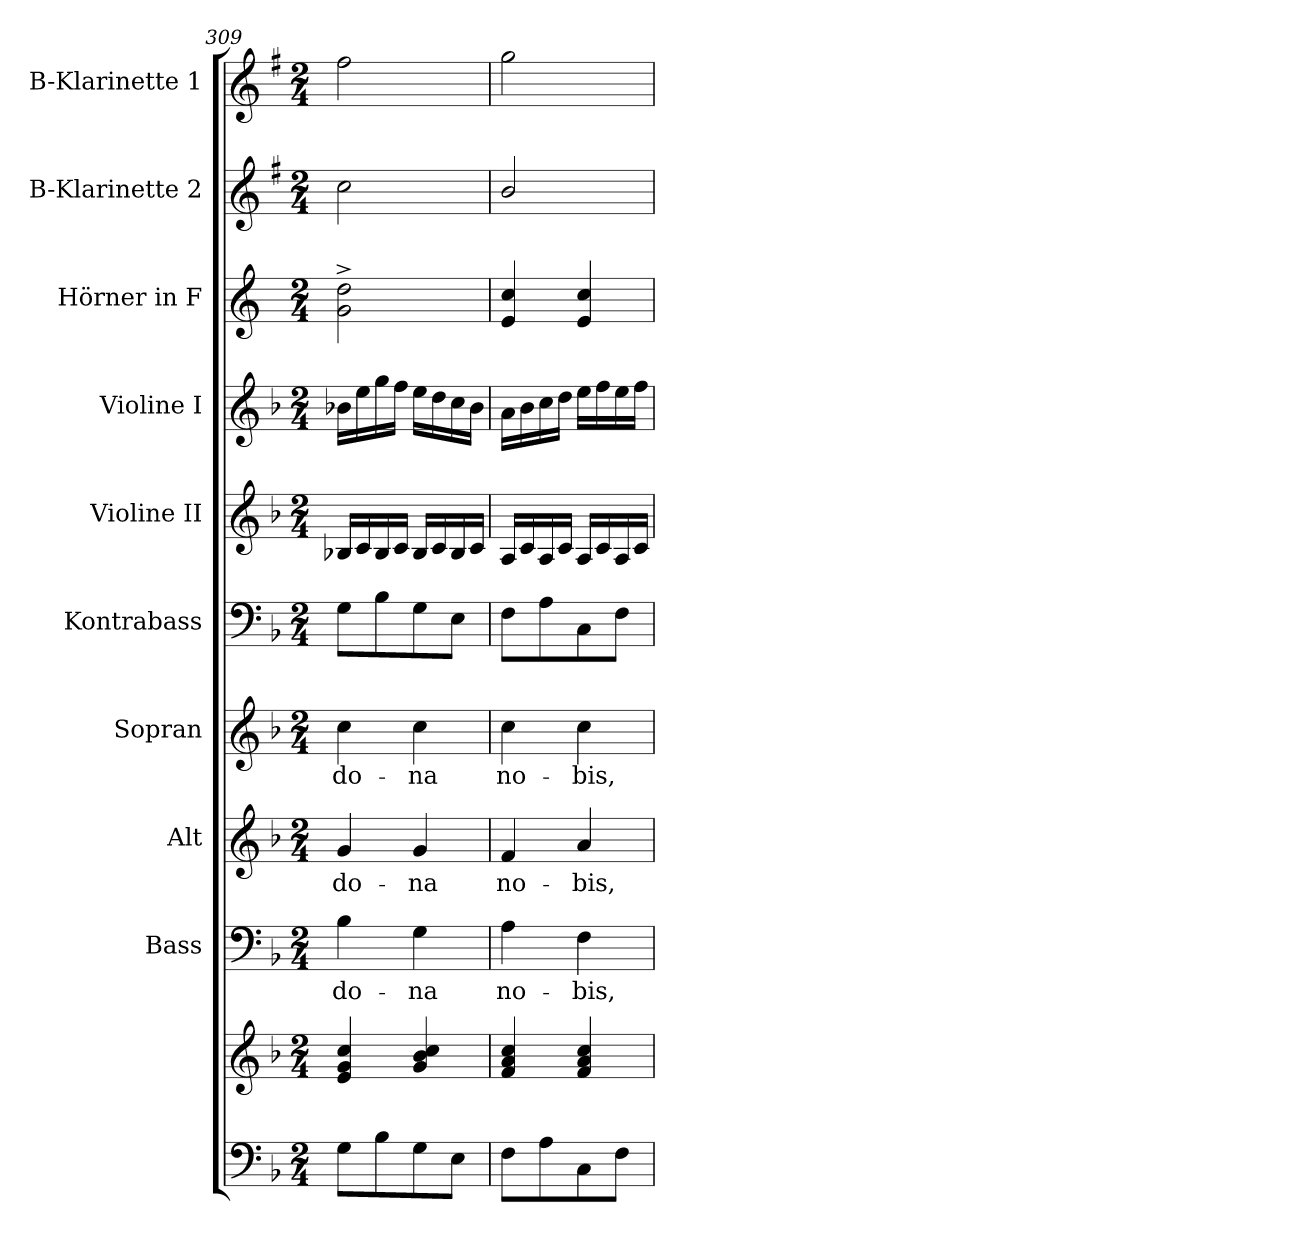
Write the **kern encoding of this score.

**kern	**kern	**kern	**text	**kern	**text	**kern	**text	**kern	**kern	**kern	**kern	**kern	**kern
*part10	*part10	*part9	*part9	*part8	*part8	*part7	*part7	*part6	*part5	*part4	*part3	*part2	*part1
*staff11	*staff10	*staff9	*staff9	*staff8	*staff8	*staff7	*staff7	*staff6	*staff5	*staff4	*staff3	*staff2	*staff1
*	*	*I"Bass	*	*I"Alt	*	*I"Sopran	*	*I"Kontrabass	*I"Violine II	*I"Violine I	*I"Hörner in F	*I"B-Klarinette 2	*I"B-Klarinette 1
*	*	*I'B.	*	*I'A.	*	*I'S.	*	*I'Kb.	*I'Vl. II	*I'Vl. I	*	*I'B Kl. 2	*I'B Kl. 1
!!LO:PB:g=z
*clefF4	*clefG2	*clefF4	*	*clefG2	*	*clefG2	*	*clefF4	*clefG2	*clefG2	*clefG2	*clefG2	*clefG2
*	*	*	*	*	*	*	*	*ITrd7c12	*	*	*ITrd4c7	*ITrd1c2	*ITrd1c2
*k[b-]	*k[b-]	*k[b-]	*	*k[b-]	*	*k[b-]	*	*k[b-]	*k[b-]	*k[b-]	*k[b-]	*k[b-]	*k[b-]
*F:	*F:	*F:	*	*F:	*	*F:	*	*F:	*F:	*F:	*F:	*F:	*F:
*M2/4	*M2/4	*M2/4	*	*M2/4	*	*M2/4	*	*M2/4	*M2/4	*M2/4	*M2/4	*M2/4	*M2/4
=309	=309	=309	=309	=309	=309	=309	=309	=309	=309	=309	=309	=309	=309
!	!	!	!LO:LY:b	!	!LO:LY:b	!	!LO:LY:b	!	!	!	!	!	!
8G\L	4e/ 4g/ 4cc/	4B-\	do-	4g/	do-	4cc\	do-	8GG\L	16B-X/LL	16b-X\LL	2c\^> 2g\^>	2b-\	2ee\
.	.	.	.	.	.	.	.	.	16c/	16ee\	.	.	.
8B-\	.	.	.	.	.	.	.	8BB-\	16B-/	16gg\	.	.	.
.	.	.	.	.	.	.	.	.	16c/JJ	16ff\JJ	.	.	.
!	!	!	!LO:LY:b	!	!LO:LY:b	!	!LO:LY:b	!	!	!	!	!	!
8G\	4g/ 4b-/ 4cc/	4G\	-na	4g/	-na	4cc\	-na	8GG\	16B-/LL	16ee\LL	.	.	.
.	.	.	.	.	.	.	.	.	16c/	16dd\	.	.	.
8E\J	.	.	.	.	.	.	.	8EE\J	16B-/	16cc\	.	.	.
.	.	.	.	.	.	.	.	.	16c/JJ	16b-\JJ	.	.	.
=310	=310	=310	=310	=310	=310	=310	=310	=310	=310	=310	=310	=310	=310
!	!	!	!LO:LY:b	!	!LO:LY:b	!	!LO:LY:b	!	!	!	!	!	!
8F\L	4f/ 4a/ 4cc/	4A\	no-	4f/	no-	4cc\	no-	8FF\L	16A/LL	16a\LL	4A/ 4f/	2a/	2ff\
.	.	.	.	.	.	.	.	.	16c/	16b-\	.	.	.
8A\	.	.	.	.	.	.	.	8AA\	16A/	16cc\	.	.	.
.	.	.	.	.	.	.	.	.	16c/JJ	16dd\JJ	.	.	.
!	!	!	!LO:LY:b	!	!LO:LY:b	!	!LO:LY:b	!	!	!	!	!	!
8C\	4f/ 4a/ 4cc/	4F\	-bis,	4a/	-bis,	4cc\	-bis,	8CC\	16A/LL	16ee\LL	4A/ 4f/	.	.
.	.	.	.	.	.	.	.	.	16c/	16ff\	.	.	.
8F\J	.	.	.	.	.	.	.	8FF\J	16A/	16ee\	.	.	.
.	.	.	.	.	.	.	.	.	16c/JJ	16ff\JJ	.	.	.
=	=	=	=	=	=	=	=	=	=	=	=	=	=
*-	*-	*-	*-	*-	*-	*-	*-	*-	*-	*-	*-	*-	*-
